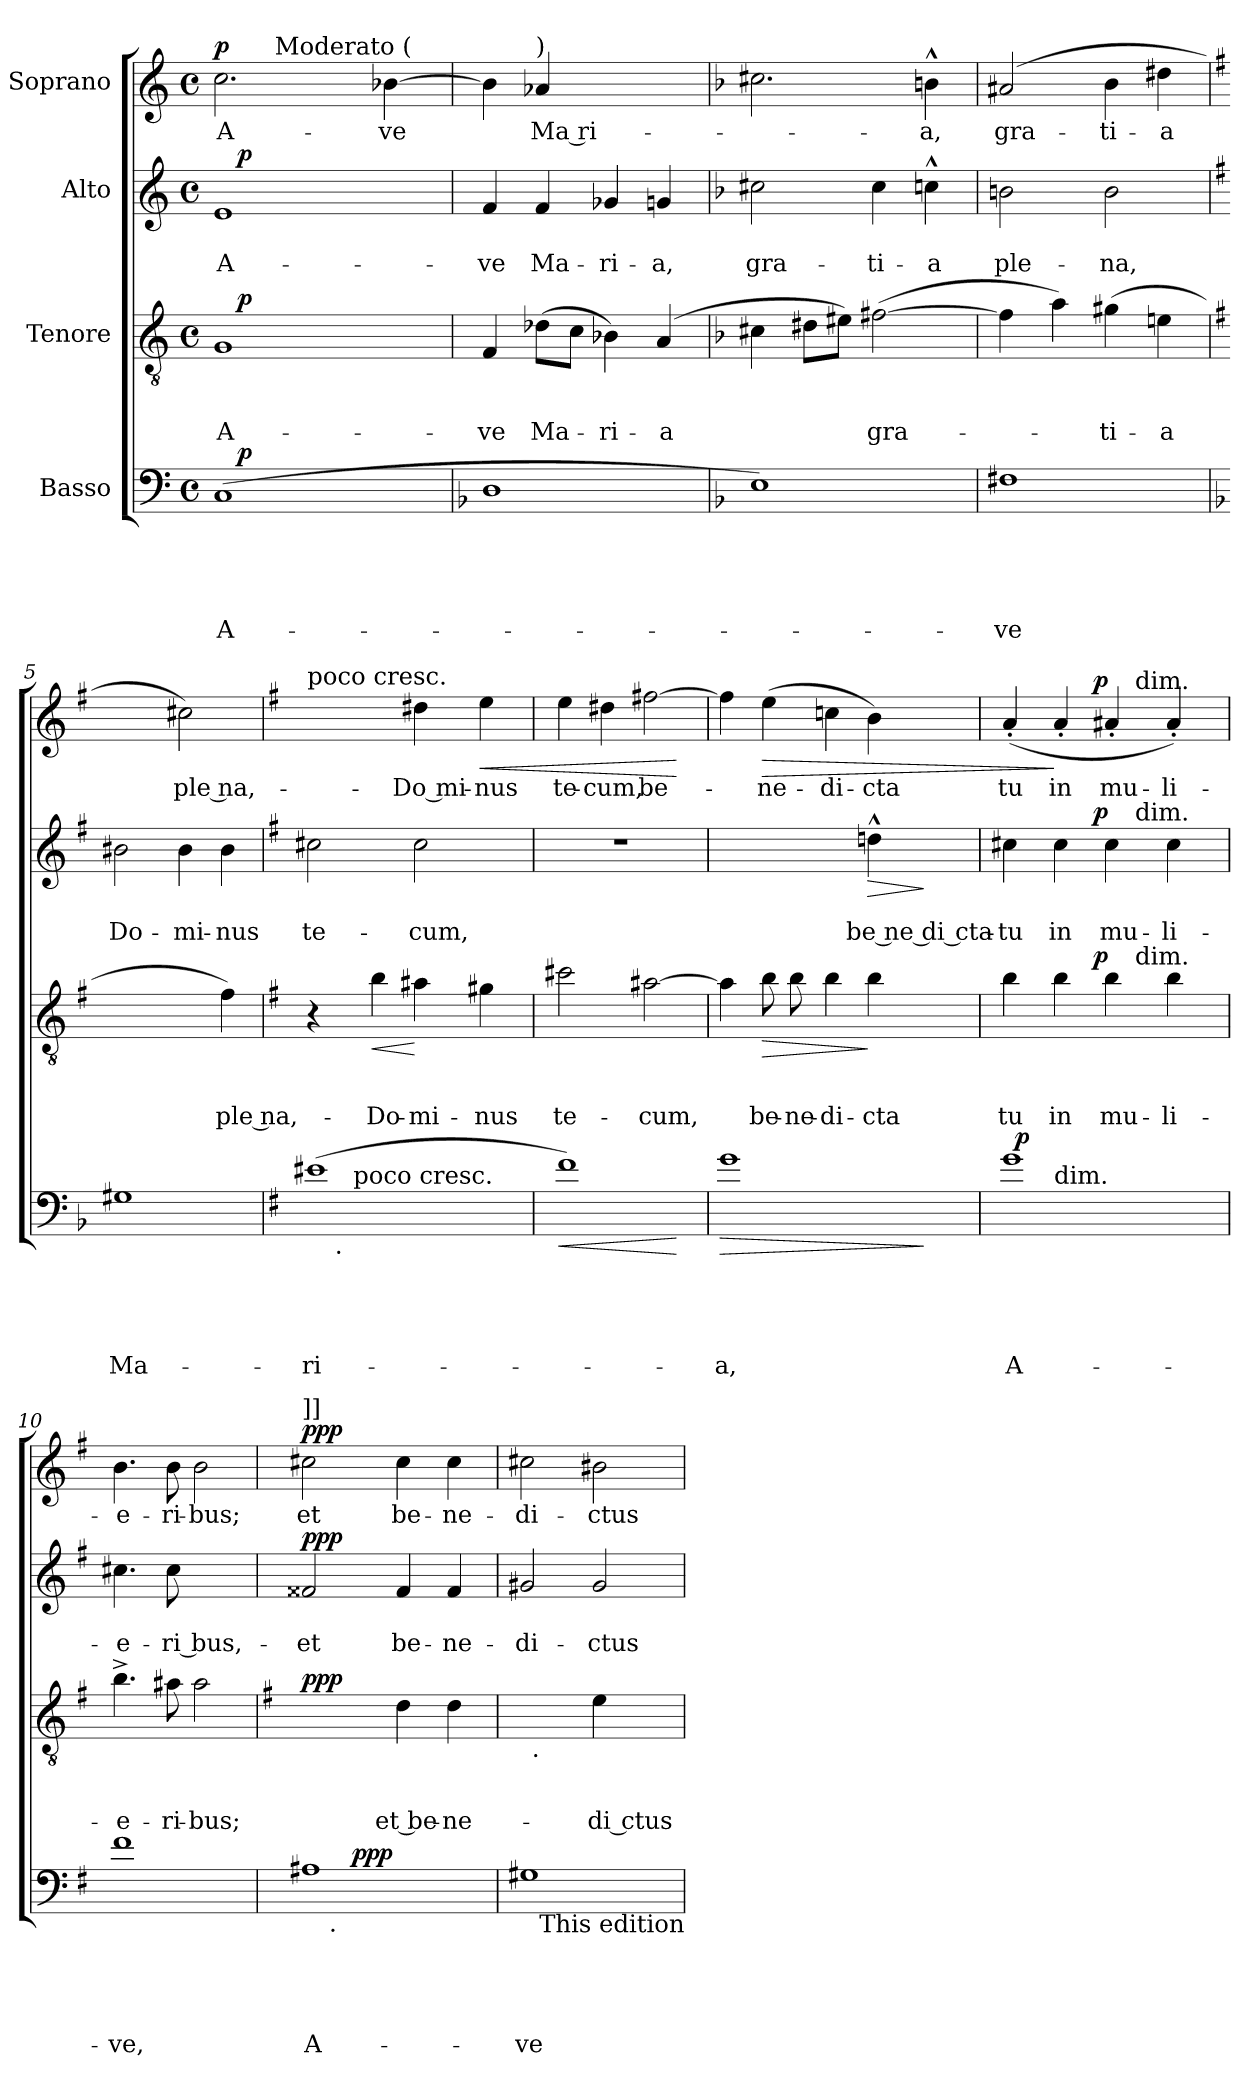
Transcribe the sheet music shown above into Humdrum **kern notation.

**kern	**text	**text	**text	**text	**text	**dynam	**kern	**text	**text	**text	**dynam	**kern	**text	**text	**dynam	**kern	**text	**dynam
*part4	*part4	*part4	*part4	*part4	*part4	*part4	*part3	*part3	*part3	*part3	*part3	*part2	*part2	*part2	*part2	*part1	*part1	*part1
*staff4	*staff4	*staff4	*staff4	*staff4	*staff4	*staff4	*staff3	*staff3	*staff3	*staff3	*staff3	*staff2	*staff2	*staff2	*staff2	*staff1	*staff1	*staff1
*I"Basso	*	*	*	*	*	*	*I"Tenore	*	*	*	*	*I"Alto	*	*	*	*I"Soprano	*	*
*clefF4	*	*	*	*	*	*	*clefGv2	*	*	*	*	*clefG2	*	*	*	*clefG2	*	*
*k[]	*	*	*	*	*	*	*k[]	*	*	*	*	*k[]	*	*	*	*k[]	*	*
*C:	*	*	*	*	*	*	*C:	*	*	*	*	*C:	*	*	*	*C:	*	*
*M4/4	*	*	*	*	*	*	*M4/4	*	*	*	*	*M4/4	*	*	*	*M4/4	*	*
*met(c)	*	*	*	*	*	*	*met(c)	*	*	*	*	*met(c)	*	*	*	*met(c)	*	*
=1	=1	=1	=1	=1	=1	=1	=1	=1	=1	=1	=1	=1	=1	=1	=1	=1	=1	=1
!	!	!	!	!	!LO:LY:b	!	!	!	!	!LO:LY:b	!	!	!	!LO:LY:b	!	!	!LO:LY:b	!LO:DY:a
*^	*	*	*	*	*	*	*^	*	*	*	*	*^	*	*	*	*^	*	*
(>1C	16ryy	.	.	.	.	A-	.	1G	16ryy	.	.	A-	.	1e	16ryy	.	A-	.	2.cc\	8ryy	A-	p
!	!	!	!	!	!	!	!LO:DY:a	!	!	!	!	!	!LO:DY:a	!	!	!	!	!LO:DY:a	!	!	!	!
.	2...ryy	.	.	.	.	.	p	.	2...ryy	.	.	.	p	.	2...ryy	.	.	p	.	.	.	.
.	.	.	.	.	.	.	.	.	.	.	.	.	.	.	.	.	.	.	.	32ryy	.	.
!	!	!	!	!	!	!	!	!	!	!	!	!	!	!	!	!	!	!	!	!LO:TX:a:t=Moderato (	!	!
.	.	.	.	.	.	.	.	.	.	.	.	.	.	.	.	.	.	.	.	2ryy	.	.
.	.	.	.	.	.	.	.	.	.	.	.	.	.	.	.	.	.	.	.	4ryy	.	.
!	!	!	!	!	!	!	!	!	!	!	!	!	!	!	!	!	!	!	!	!	!LO:LY:b	!
.	.	.	.	.	.	.	.	.	.	.	.	.	.	.	.	.	.	.	[>4b-X\	.	-ve	.
.	.	.	.	.	.	.	.	.	.	.	.	.	.	.	.	.	.	.	.	16.ryy	.	.
*v	*v	*	*	*	*	*	*	*	*	*	*	*	*	*v	*v	*	*	*	*v	*v	*	*
*	*	*	*	*	*	*	*v	*v	*	*	*	*	*	*	*	*	*	*	*
=2	=2	=2	=2	=2	=2	=2	=2	=2	=2	=2	=2	=2	=2	=2	=2	=2	=2	=2
*k[b-]	*	*	*	*	*	*	*	*	*	*	*	*	*	*	*	*	*	*
*F:	*	*	*	*	*	*	*	*	*	*	*	*	*	*	*	*	*	*
*	*	*	*	*	*	*	*	*	*	*	*	*	*	*	*	*MM84	*	*
*^	*	*	*	*	*	*	*^	*	*	*	*	*^	*	*	*	*^	*	*
!	!	!	!	!	!	!	!	!	!	!	!	!LO:LY:b	!	!	!	!	!LO:LY:b	!	!	!	!	!
*v	*v	*	*	*	*	*	*	*	*	*	*	*	*	*v	*v	*	*	*	*v	*v	*	*
*	*	*	*	*	*	*	*v	*v	*	*	*	*	*	*	*	*	*	*	*
1D	.	.	.	.	.	.	4F/	.	.	-ve	.	4f/	.	-ve	.	4b-\]	.	.
!	!	!	!	!	!	!	!	!	!	!	!	!	!	!	!	!LO:TX:a:t=)	!	!
!	!	!	!	!	!	!	!	!	!	!LO:LY:b	!	!	!	!LO:LY:b	!	!	!LO:LY:b	!
.	.	.	.	.	.	.	(>8d-X\L	.	.	Ma-	.	4f/	.	Ma-	.	4a-X/	Ma ri-	.
.	.	.	.	.	.	.	8c\J	.	.	.	.	.	.	.	.	.	.	.
!	!	!	!	!	!	!	!	!	!	!LO:LY:b	!	!	!	!LO:LY:b	!	!	!	!
.	.	.	.	.	.	.	4B-X\)	.	.	-ri-	.	4g-X/	.	-ri-	.	2ryy	.	.
!	!	!	!	!	!	!	!	!	!	!LO:LY:b	!	!	!	!LO:LY:b	!	!	!	!
.	.	.	.	.	.	.	(<4A/	.	.	-a	.	4gn/	.	-a,	.	.	.	.
=3	=3	=3	=3	=3	=3	=3	=3	=3	=3	=3	=3	=3	=3	=3	=3	=3	=3	=3
*	*	*	*	*	*	*	*k[b-]	*	*	*	*	*k[b-]	*	*	*	*k[b-]	*	*
*	*	*	*	*	*	*	*F:	*	*	*	*	*F:	*	*	*	*F:	*	*
!	!	!	!	!	!	!	!	!	!	!	!	!	!	!LO:LY:b	!	!	!	!
1E)	.	.	.	.	.	.	4c#X\	.	.	.	.	2cc#X\	.	gra-	.	2.cc#X\	.	.
.	.	.	.	.	.	.	8d#X\L	.	.	.	.	.	.	.	.	.	.	.
.	.	.	.	.	.	.	8e#X\J)	.	.	.	.	.	.	.	.	.	.	.
!	!	!	!	!	!	!	!	!	!	!LO:LY:b	!	!	!	!LO:LY:b	!	!	!	!
.	.	.	.	.	.	.	(>[>2f#X\	.	.	gra-	.	4cc#\	.	-ti-	.	.	.	.
!	!	!	!	!	!	!	!	!	!	!	!	!	!	!LO:LY:b	!	!	!LO:LY:b	!
.	.	.	.	.	.	.	.	.	.	.	.	4ccn^^>\	.	-a	.	4bn^^>\	-a,	.
=4	=4	=4	=4	=4	=4	=4	=4	=4	=4	=4	=4	=4	=4	=4	=4	=4	=4	=4
!	!	!	!	!	!LO:LY:b	!	!	!	!	!	!	!	!	!LO:LY:b	!	!	!LO:LY:b	!
1F#X	.	.	.	.	-ve	.	4f#\]	.	.	.	.	2bn\	.	ple-	.	(2a#X/	gra-	.
.	.	.	.	.	.	.	4a\)	.	.	.	.	.	.	.	.	.	.	.
!	!	!	!	!	!	!	!	!	!	!LO:LY:b	!	!	!	!LO:LY:b	!	!	!LO:LY:b	!
.	.	.	.	.	.	.	(>4g#X\	.	.	-ti-	.	2b\	.	-na,	.	4b-\	-ti-	.
!	!	!	!	!	!	!	!	!	!	!LO:LY:b	!	!	!	!	!	!	!LO:LY:b	!
.	.	.	.	.	.	.	4en\	.	.	-a	.	.	.	.	.	4dd#X\	-a	.
=5	=5	=5	=5	=5	=5	=5	=5	=5	=5	=5	=5	=5	=5	=5	=5	=5	=5	=5
*	*	*	*	*	*	*	*k[f#]	*	*	*	*	*k[f#]	*	*	*	*k[f#]	*	*
*	*	*	*	*	*	*	*G:	*	*	*	*	*G:	*	*	*	*G:	*	*
!	!	!	!	!	!LO:LY:b	!	!	!	!	!	!	!	!	!LO:LY:b	!	!	!	!
1G#X	.	.	.	.	Ma-	.	2.ryy	.	.	.	.	2b#X\	.	Do-	.	2ryy	.	.
!	!	!	!	!	!	!	!	!	!	!	!	!	!	!LO:LY:b	!	!	!LO:LY:b:rj	!
.	.	.	.	.	.	.	.	.	.	.	.	4b#\	.	-mi-	.	2cc#X\)	ple na,-	.
!	!	!	!	!	!	!	!	!	!	!LO:LY:b:rj	!	!	!	!LO:LY:b	!	!	!	!
.	.	.	.	.	.	.	4f#\)	.	.	ple na,-	.	4b#\	.	-nus	.	.	.	.
!!LO:LB:g=z
=6	=6	=6	=6	=6	=6	=6	=6	=6	=6	=6	=6	=6	=6	=6	=6	=6	=6	=6
*k[f#]	*	*	*	*	*	*	*	*	*	*	*	*	*	*	*	*	*	*
*G:	*	*	*	*	*	*	*	*	*	*	*	*	*	*	*	*	*	*
!	!	!	!	!	!	!	!	!	!	!	!	!	!	!	!	!LO:TX:a:t=poco cresc.	!	!
!	!	!	!	!	!LO:LY:b	!	!	!	!	!	!	!	!	!LO:LY:b	!	!	!	!
*^	*	*	*	*	*	*	*	*	*	*	*	*	*	*	*	*	*	*
*	*^	*	*	*	*	*	*	*	*	*	*	*	*	*	*	*	*	*	*
(>1e#X	8ryy	8.ryy	.	.	.	.	-ri-	.	4r	.	.	.	.	2cc#X\	.	te-	.	2ryy	.	.
!	!LO:TX:b:t=.	!	!	!	!	!	!	!	!	!	!	!	!	!	!	!	!	!	!	!
.	2..ryy	.	.	.	.	.	.	.	.	.	.	.	.	.	.	.	.	.	.	.
!	!	!LO:TX:a:t=poco cresc.	!	!	!	!	!	!	!	!	!	!	!	!	!	!	!	!	!	!
.	.	2ryy	.	.	.	.	.	.	.	.	.	.	.	.	.	.	.	.	.	.
!	!	!	!	!	!	!	!	!	!	!	!	!LO:LY:b	!LO:HP:b	!	!	!	!	!	!	!
.	.	.	.	.	.	.	.	.	4b\	.	.	-Do-	<	.	.	.	.	.	.	.
!	!	!	!	!	!	!	!	!	!	!	!	!LO:LY:b	!	!	!	!LO:LY:b	!	!	!LO:LY:b:rj	!
.	.	.	.	.	.	.	.	.	4a#X\	.	.	-mi-	[	2cc#\	.	-cum,	.	4dd#X\	-Do mi-	.
.	.	4ryy	.	.	.	.	.	.	.	.	.	.	.	.	.	.	.	.	.	.
!	!	!	!	!	!	!	!	!	!	!	!	!LO:LY:b	!	!	!	!	!	!	!LO:LY:b	!LO:HP:b
.	.	.	.	.	.	.	.	.	4g#X\	.	.	-nus	.	.	.	.	.	4ee\	-nus	<
.	.	16ryy	.	.	.	.	.	.	.	.	.	.	.	.	.	.	.	.	.	.
=7	=7	=7	=7	=7	=7	=7	=7	=7	=7	=7	=7	=7	=7	=7	=7	=7	=7	=7	=7	=7
!	!	!	!	!	!	!	!	!LO:HP:b	!	!	!	!LO:LY:b	!	!	!	!	!	!	!LO:LY:b	!
*v	*v	*v	*	*	*	*	*	*	*	*	*	*	*	*	*	*	*	*	*	*
1f#)	.	.	.	.	.	<	2cc#X\	.	.	te-	.	1r	.	.	.	4ee\	te-	.
!	!	!	!	!	!	!	!	!	!	!	!	!	!	!	!	!	!LO:LY:b	!
.	.	.	.	.	.	.	.	.	.	.	.	.	.	.	.	4dd#X\	-cum,	.
!	!	!	!	!	!	!	!	!	!	!LO:LY:b	!	!	!	!	!	!	!LO:LY:b	!
.	.	.	.	.	.	.	[>2a#X\	.	.	-cum,	.	.	.	.	.	[>2ff#X\	be-	.
.	.	.	.	.	.	[	.	.	.	.	.	.	.	.	.	.	.	[
=8	=8	=8	=8	=8	=8	=8	=8	=8	=8	=8	=8	=8	=8	=8	=8	=8	=8	=8
!	!	!	!	!	!LO:LY:b	!LO:HP:b	!	!	!	!	!	!	!	!	!	!	!	!
1g	.	.	.	.	-a,	>	4a#\]	.	.	.	.	2.ryy	.	.	.	4ff#\]	.	.
!	!	!	!	!	!	!	!	!	!	!LO:LY:b	!LO:HP:b	!	!	!	!	!	!LO:LY:b	!LO:HP:b
.	.	.	.	.	.	.	8b\	.	.	be-	>	.	.	.	.	(>4ee\	-ne-	>
!	!	!	!	!	!	!	!	!	!	!LO:LY:b	!	!	!	!	!	!	!	!
.	.	.	.	.	.	.	8b\	.	.	-ne-	.	.	.	.	.	.	.	.
!	!	!	!	!	!	!	!	!	!	!LO:LY:b	!	!	!	!	!	!	!LO:LY:b	!
.	.	.	.	.	.	.	4b\	.	.	-di-	.	.	.	.	.	4ccn\	-di-	.
!	!	!	!	!	!	!	!	!	!	!LO:LY:b	!	!	!	!LO:LY:b:rj	!LO:HP:b	!	!LO:LY:b	!
.	.	.	.	.	.	.	4b\	.	.	-cta	]	4ddn^^>\	.	be ne di cta-	>	4b\)	-cta	.
.	.	.	.	.	.	]	.	.	.	.	.	.	.	.	]	.	.	.
=9	=9	=9	=9	=9	=9	=9	=9	=9	=9	=9	=9	=9	=9	=9	=9	=9	=9	=9
!	!	!	!	!	!LO:LY:b	!	!	!	!	!LO:LY:b	!	!	!	!LO:LY:b	!	!	!LO:LY:b	!
*^	*	*	*	*	*	*	*^	*	*	*	*	*^	*	*	*	*^	*	*
*	*^	*	*	*	*	*	*	*	*^	*	*	*	*	*	*^	*	*	*	*	*^	*	*
1g	32ryy	4ryy	.	.	.	.	A-	.	4b\	4...ryy	2ryy	.	.	tu	.	4cc#X\	4...ryy	2ryy	.	-tu	.	(<4a'</	4...ryy	2ryy	tu	.
!	!	!	!	!	!	!	!	!LO:DY:a	!	!	!	!	!	!	!	!	!	!	!	!	!	!	!	!	!	!
.	2ryy	.	.	.	.	.	.	p	.	.	.	.	.	.	.	.	.	.	.	.	.	.	.	.	.	.
!	!	!LO:TX:a:t=dim.	!	!	!	!	!	!	!	!	!	!	!	!	!	!	!	!	!	!	!	!	!	!	!	!
!	!	!	!	!	!	!	!	!	!	!	!	!	!	!LO:LY:b	!	!	!	!	!	!LO:LY:b	!	!	!	!	!LO:LY:b	!
.	.	2.ryy	.	.	.	.	.	.	4b\	.	.	.	.	in	.	4cc#\	.	.	.	in	.	4a'</	.	.	in	]
!	!	!	!	!	!	!	!	!	!	!	!	!	!	!	!LO:DY:a	!	!	!	!	!	!LO:DY:a	!	!	!	!	!LO:DY:a
.	.	.	.	.	.	.	.	.	.	2ryy	.	.	.	.	p	.	2ryy	.	.	.	p	.	2ryy	.	.	p
!	!	!	!	!	!	!	!	!	!	!	!	!	!	!LO:LY:b	!	!	!	!	!	!LO:LY:b	!	!	!	!	!LO:LY:b	!
.	.	.	.	.	.	.	.	.	4b\	.	16.ryy	.	.	mu-	.	4cc#\	.	16.ryy	.	mu-	.	4a#X'</	.	16.ryy	mu-	.
.	4...ryy	.	.	.	.	.	.	.	.	.	.	.	.	.	.	.	.	.	.	.	.	.	.	.	.	.
!	!	!	!	!	!	!	!	!	!	!	!	!	!	!	!	!	!	!	!	!	!	!	!	!LO:TX:a:t=dim.	!	!
!	!	!	!	!	!	!	!	!	!	!	!	!	!	!	!	!	!	!LO:TX:a:t=dim.	!	!	!	!	!	!	!	!
!	!	!	!	!	!	!	!	!	!	!	!LO:TX:a:t=dim.	!	!	!	!	!	!	!	!	!	!	!	!	!	!	!
.	.	.	.	.	.	.	.	.	.	.	4ryy	.	.	.	.	.	.	4ryy	.	.	.	.	.	4ryy	.	.
!	!	!	!	!	!	!	!	!	!	!	!	!	!	!LO:LY:b	!	!	!	!	!	!LO:LY:b	!	!	!	!	!LO:LY:b	!
.	.	.	.	.	.	.	.	.	4b\	.	.	.	.	-li-	.	4cc#\	.	.	.	-li-	.	4a#'</)	.	.	-li-	.
.	.	.	.	.	.	.	.	.	.	.	8ryy	.	.	.	.	.	.	8ryy	.	.	.	.	.	8ryy	.	.
.	.	.	.	.	.	.	.	.	.	32ryy	32ryy	.	.	.	.	.	32ryy	32ryy	.	.	.	.	32ryy	32ryy	.	.
=10	=10	=10	=10	=10	=10	=10	=10	=10	=10	=10	=10	=10	=10	=10	=10	=10	=10	=10	=10	=10	=10	=10	=10	=10	=10	=10
!	!	!	!	!	!	!	!LO:LY:b	!	!	!	!	!	!	!LO:LY:b	!	!	!	!	!	!LO:LY:b	!	!	!	!	!LO:LY:b	!
*v	*v	*v	*	*	*	*	*	*	*	*	*	*	*	*	*	*v	*v	*v	*	*	*	*v	*v	*v	*	*
*	*	*	*	*	*	*	*v	*v	*v	*	*	*	*	*	*	*	*	*	*	*
1f#	.	.	.	.	-ve,	.	4.b^>\	.	.	-e-	.	4.cc#X\	.	-e-	.	4.b\	-e-	.
!	!	!	!	!	!	!	!	!	!	!LO:LY:b	!	!	!	!LO:LY:b	!	!	!LO:LY:b	!
.	.	.	.	.	.	.	8a#X\	.	.	-ri-	.	8cc#\	.	-ri bus,-	.	8b\	-ri-	.
!	!	!	!	!	!	!	!	!	!	!LO:LY:b	!	!	!	!	!	!	!LO:LY:b	!
.	.	.	.	.	.	.	2a#\	.	.	-bus;	.	2ryy	.	.	.	2b\	-bus;	.
!!LO:LB:g=z
=11	=11	=11	=11	=11	=11	=11	=11	=11	=11	=11	=11	=11	=11	=11	=11	=11	=11	=11
*k[]	*	*	*	*	*	*	*	*	*	*	*	*k[]	*	*	*	*k[]	*	*
*C:	*	*	*	*	*	*	*	*	*	*	*	*C:	*	*	*	*C:	*	*
!	!	!	!	!	!	!	!	!	!	!	!	!	!	!	!	!LO:TX:a:t=]]	!	!
!	!	!	!	!	!LO:LY:b	!	!	!	!	!	!LO:DY:a	!	!	!LO:LY:b	!LO:DY:a	!	!LO:LY:b	!LO:DY:a
*^	*	*	*	*	*	*	*	*	*	*	*	*	*	*	*	*	*	*
*	*^	*	*	*	*	*	*	*	*	*	*	*	*	*	*	*	*	*	*
1A#X	8..ryy	8ryy	.	.	.	.	A-	.	2ryy	.	.	.	ppp	2f##X/	.	-et	ppp	2cc#X\	et	ppp
!	!	!LO:TX:b:t=.	!	!	!	!	!	!	!	!	!	!	!	!	!	!	!	!	!	!
.	.	2..ryy	.	.	.	.	.	.	.	.	.	.	.	.	.	.	.	.	.	.
!	!	!	!	!	!	!	!	!LO:DY:a	!	!	!	!	!	!	!	!	!	!	!	!
.	2ryy	.	.	.	.	.	.	ppp	.	.	.	.	.	.	.	.	.	.	.	.
!	!	!	!	!	!	!	!	!	!	!	!	!LO:LY:b:rj	!	!	!	!LO:LY:b	!	!	!LO:LY:b	!
.	.	.	.	.	.	.	.	.	4d\	.	.	et be-	.	4f##/	.	be-	.	4cc#\	be-	.
.	4ryy	.	.	.	.	.	.	.	.	.	.	.	.	.	.	.	.	.	.	.
!	!	!	!	!	!	!	!	!	!	!	!	!LO:LY:b	!	!	!	!LO:LY:b	!	!	!LO:LY:b	!
.	.	.	.	.	.	.	.	.	4d\	.	.	-ne-	.	4f##/	.	-ne-	.	4cc#\	-ne-	.
.	32ryy	.	.	.	.	.	.	.	.	.	.	.	.	.	.	.	.	.	.	.
=12	=12	=12	=12	=12	=12	=12	=12	=12	=12	=12	=12	=12	=12	=12	=12	=12	=12	=12	=12	=12
!	!	!	!	!	!	!	!LO:LY:b	!	!	!	!	!	!	!	!	!LO:LY:b	!	!	!LO:LY:b	!
*v	*v	*v	*	*	*	*	*	*	*^	*	*	*	*	*	*	*	*	*	*	*
1G#X	.	.	.	.	-ve	.	2ryy	32ryy	.	.	.	.	2g#X/	.	-di-	.	2cc#X\	-di-	.
!	!	!	!	!	!	!	!	!LO:TX:b:t=.	!	!	!	!	!	!	!	!	!	!	!
.	.	.	.	.	.	.	.	2ryy	.	.	.	.	.	.	.	.	.	.	.
!	!	!	!	!	!	!	!	!	!	!	!LO:LY:b:rj	!	!	!	!LO:LY:b	!	!	!LO:LY:b	!
.	.	.	.	.	.	.	4e\	.	.	.	-di ctus-	.	2g#/	.	-ctus	.	2b#X\	-ctus	.
.	.	.	.	.	.	.	.	4...ryy	.	.	.	.	.	.	.	.	.	.	.
.	.	.	.	.	.	.	4ryy	.	.	.	.	.	.	.	.	.	.	.	.
!LO:TX:b:t=This edition	!	!	!	!	!	!	!	!	!	!	!	!	!	!	!	!	!	!	!
*	*	*	*	*	*	*	*v	*v	*	*	*	*	*	*	*	*	*	*	*
=	=	=	=	=	=	=	=	=	=	=	=	=	=	=	=	=	=	=
*-	*-	*-	*-	*-	*-	*-	*-	*-	*-	*-	*-	*-	*-	*-	*-	*-	*-	*-
